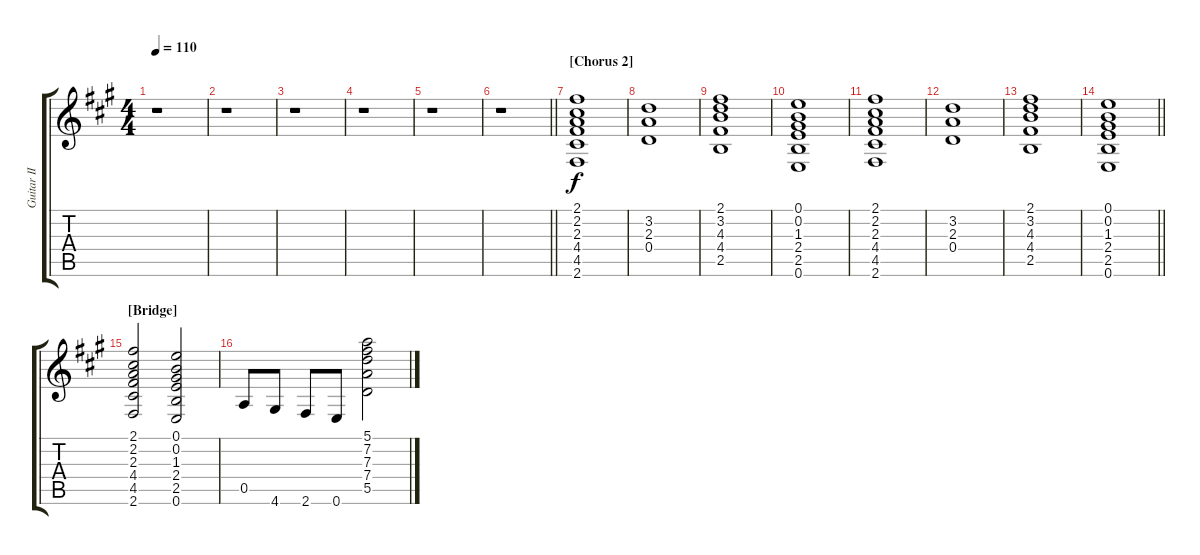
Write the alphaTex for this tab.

\track ("Guitar II" "Guitar II") {instrument distortionguitar}
\staff {score tabs}
\tuning (E4 B3 G3 D3 A2 E2) {hide}
\ts (4 4)
\tempo 110
\clef g2
\ks a
r.1{dy f} |
r.1 |
r.1 |
r.1 |
r.1 |
\barLineRight lightlight
r.1 |
\section ("" "[Chorus 2]")
(2.1 2.2 2.3 4.4 4.5 2.6).1 |
(3.2 2.3 0.4).1 |
(2.1 3.2 4.3 4.4 2.5).1 |
(0.1 0.2 1.3 2.4 2.5 0.6).1 |
(2.1 2.2 2.3 4.4 4.5 2.6).1 |
(3.2 2.3 0.4).1 |
(2.1 3.2 4.3 4.4 2.5).1 |
\barLineRight lightlight
(0.1 0.2 1.3 2.4 2.5 0.6).1 |
\section ("" "[Bridge]")
(2.1 2.2 2.3 4.4 4.5 2.6).2 (0.1 0.2 1.3 2.4 2.5 0.6).2 |
0.5.8 4.6.8 2.6.8 0.6.8 (5.1 7.2 7.3 7.4 5.5).2
